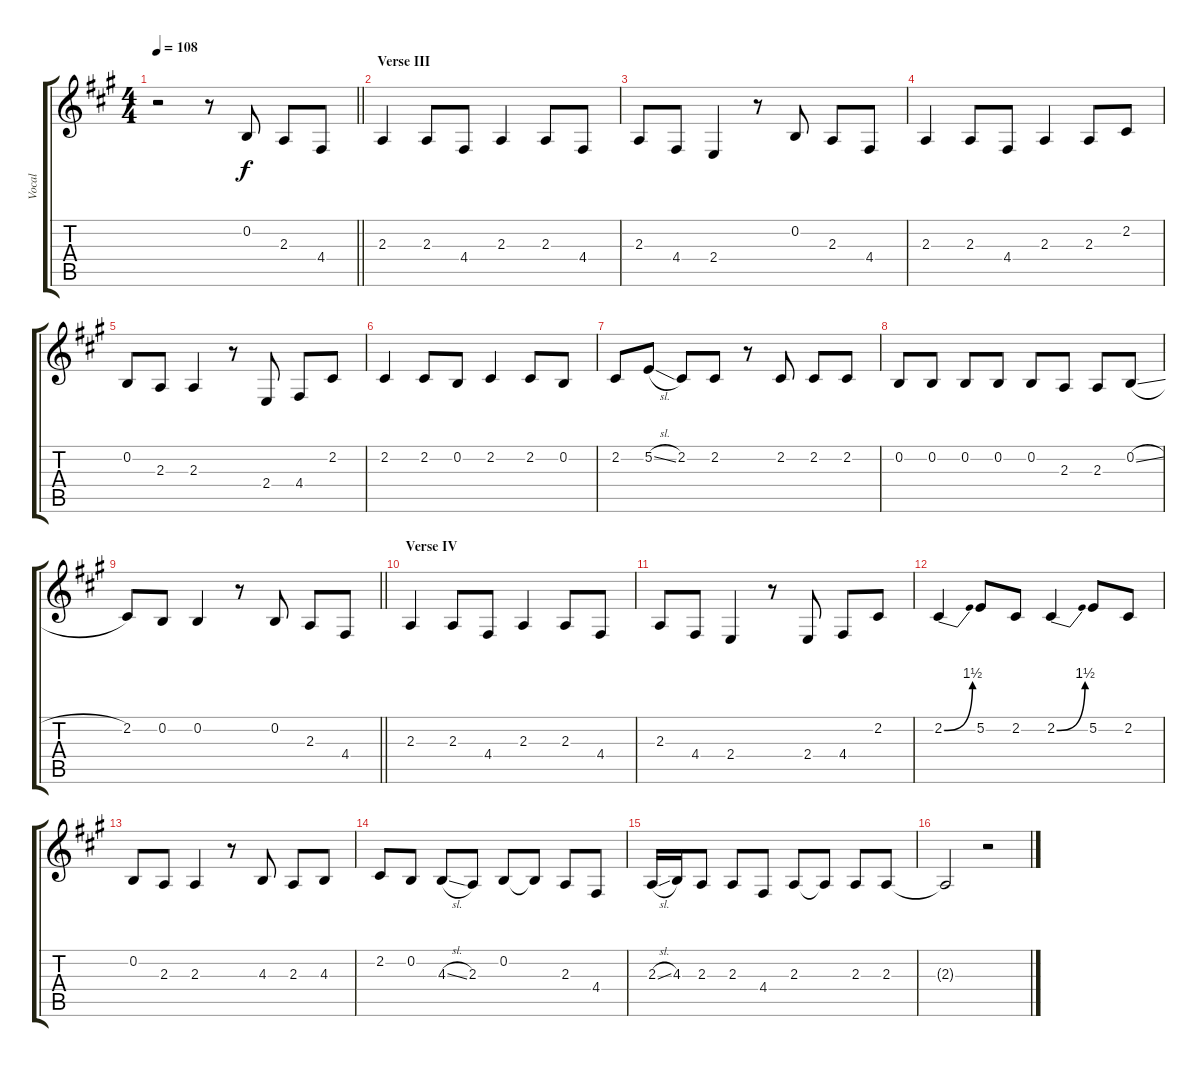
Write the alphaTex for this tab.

\track ("Vocal" "Vocal") {instrument pad1newage}
\staff {score tabs}
\tuning (E4 B3 G3 D3 A2 E2) {hide}
\ts (4 4)
\tempo 108
\clef g2
\barLineRight lightlight
\ks a
r.2{dy f} r.8 0.2.8{lyrics (0 "") lyrics (1 "") lyrics (2 "") lyrics (3 "") lyrics (4 "")} 2.3.8{lyrics (0 "") lyrics (1 "") lyrics (2 "") lyrics (3 "") lyrics (4 "")} 4.4.8{lyrics (0 "") lyrics (1 "") lyrics (2 "") lyrics (3 "") lyrics (4 "")} |
\section ("" "Verse III")
2.3.4{lyrics (0 "") lyrics (1 "") lyrics (2 "") lyrics (3 "") lyrics (4 "")} 2.3.8{lyrics (0 "") lyrics (1 "") lyrics (2 "") lyrics (3 "") lyrics (4 "")} 4.4.8{lyrics (0 "") lyrics (1 "") lyrics (2 "") lyrics (3 "") lyrics (4 "")} 2.3.4{lyrics (0 "") lyrics (1 "") lyrics (2 "") lyrics (3 "") lyrics (4 "")} 2.3.8{lyrics (0 "") lyrics (1 "") lyrics (2 "") lyrics (3 "") lyrics (4 "")} 4.4.8{lyrics (0 "") lyrics (1 "") lyrics (2 "") lyrics (3 "") lyrics (4 "")} |
2.3.8{lyrics (0 "") lyrics (1 "") lyrics (2 "") lyrics (3 "") lyrics (4 "")} 4.4.8{lyrics (0 "") lyrics (1 "") lyrics (2 "") lyrics (3 "") lyrics (4 "")} 2.4.4{lyrics (0 "") lyrics (1 "") lyrics (2 "") lyrics (3 "") lyrics (4 "")} r.8 0.2.8{lyrics (0 "") lyrics (1 "") lyrics (2 "") lyrics (3 "") lyrics (4 "")} 2.3.8{lyrics (0 "") lyrics (1 "") lyrics (2 "") lyrics (3 "") lyrics (4 "")} 4.4.8{lyrics (0 "") lyrics (1 "") lyrics (2 "") lyrics (3 "") lyrics (4 "")} |
2.3.4{lyrics (0 "") lyrics (1 "") lyrics (2 "") lyrics (3 "") lyrics (4 "")} 2.3.8{lyrics (0 "") lyrics (1 "") lyrics (2 "") lyrics (3 "") lyrics (4 "")} 4.4.8{lyrics (0 "") lyrics (1 "") lyrics (2 "") lyrics (3 "") lyrics (4 "")} 2.3.4{lyrics (0 "") lyrics (1 "") lyrics (2 "") lyrics (3 "") lyrics (4 "")} 2.3.8{lyrics (0 "") lyrics (1 "") lyrics (2 "") lyrics (3 "") lyrics (4 "")} 2.2.8{lyrics (0 "") lyrics (1 "") lyrics (2 "") lyrics (3 "") lyrics (4 "")} |
0.2.8{lyrics (0 "") lyrics (1 "") lyrics (2 "") lyrics (3 "") lyrics (4 "")} 2.3.8{lyrics (0 "") lyrics (1 "") lyrics (2 "") lyrics (3 "") lyrics (4 "")} 2.3.4{lyrics (0 "") lyrics (1 "") lyrics (2 "") lyrics (3 "") lyrics (4 "")} r.8 2.4.8{lyrics (0 "") lyrics (1 "") lyrics (2 "") lyrics (3 "") lyrics (4 "")} 4.4.8{lyrics (0 "") lyrics (1 "") lyrics (2 "") lyrics (3 "") lyrics (4 "")} 2.2.8{lyrics (0 "") lyrics (1 "") lyrics (2 "") lyrics (3 "") lyrics (4 "")} |
2.2.4{lyrics (0 "") lyrics (1 "") lyrics (2 "") lyrics (3 "") lyrics (4 "")} 2.2.8{lyrics (0 "") lyrics (1 "") lyrics (2 "") lyrics (3 "") lyrics (4 "")} 0.2.8{lyrics (0 "") lyrics (1 "") lyrics (2 "") lyrics (3 "") lyrics (4 "")} 2.2.4{lyrics (0 "") lyrics (1 "") lyrics (2 "") lyrics (3 "") lyrics (4 "")} 2.2.8{lyrics (0 "") lyrics (1 "") lyrics (2 "") lyrics (3 "") lyrics (4 "")} 0.2.8{lyrics (0 "") lyrics (1 "") lyrics (2 "") lyrics (3 "") lyrics (4 "")} |
2.2.8{lyrics (0 "") lyrics (1 "") lyrics (2 "") lyrics (3 "") lyrics (4 "")} 5.2{sl}.8{lyrics (0 "") lyrics (1 "") lyrics (2 "") lyrics (3 "") lyrics (4 "")} 2.2.8{lyrics (0 "") lyrics (1 "") lyrics (2 "") lyrics (3 "") lyrics (4 "")} 2.2.8{lyrics (0 "") lyrics (1 "") lyrics (2 "") lyrics (3 "") lyrics (4 "")} r.8 2.2.8{lyrics (0 "") lyrics (1 "") lyrics (2 "") lyrics (3 "") lyrics (4 "")} 2.2.8{lyrics (0 "") lyrics (1 "") lyrics (2 "") lyrics (3 "") lyrics (4 "")} 2.2.8{lyrics (0 "") lyrics (1 "") lyrics (2 "") lyrics (3 "") lyrics (4 "")} |
0.2.8{lyrics (0 "") lyrics (1 "") lyrics (2 "") lyrics (3 "") lyrics (4 "")} 0.2.8{lyrics (0 "") lyrics (1 "") lyrics (2 "") lyrics (3 "") lyrics (4 "")} 0.2.8{lyrics (0 "") lyrics (1 "") lyrics (2 "") lyrics (3 "") lyrics (4 "")} 0.2.8{lyrics (0 "") lyrics (1 "") lyrics (2 "") lyrics (3 "") lyrics (4 "")} 0.2.8{lyrics (0 "") lyrics (1 "") lyrics (2 "") lyrics (3 "") lyrics (4 "")} 2.3.8{lyrics (0 "") lyrics (1 "") lyrics (2 "") lyrics (3 "") lyrics (4 "")} 2.3.8{lyrics (0 "") lyrics (1 "") lyrics (2 "") lyrics (3 "") lyrics (4 "")} 0.2{sl}.8{lyrics (0 "") lyrics (1 "") lyrics (2 "") lyrics (3 "") lyrics (4 "")} |
\barLineRight lightlight
2.2.8{lyrics (0 "") lyrics (1 "") lyrics (2 "") lyrics (3 "") lyrics (4 "")} 0.2.8{lyrics (0 "") lyrics (1 "") lyrics (2 "") lyrics (3 "") lyrics (4 "")} 0.2.4{lyrics (0 "") lyrics (1 "") lyrics (2 "") lyrics (3 "") lyrics (4 "")} r.8 0.2.8{lyrics (0 "") lyrics (1 "") lyrics (2 "") lyrics (3 "") lyrics (4 "")} 2.3.8{lyrics (0 "") lyrics (1 "") lyrics (2 "") lyrics (3 "") lyrics (4 "")} 4.4.8{lyrics (0 "") lyrics (1 "") lyrics (2 "") lyrics (3 "") lyrics (4 "")} |
\section ("" "Verse IV")
2.3.4{lyrics (0 "") lyrics (1 "") lyrics (2 "") lyrics (3 "") lyrics (4 "")} 2.3.8{lyrics (0 "") lyrics (1 "") lyrics (2 "") lyrics (3 "") lyrics (4 "")} 4.4.8{lyrics (0 "") lyrics (1 "") lyrics (2 "") lyrics (3 "") lyrics (4 "")} 2.3.4{lyrics (0 "") lyrics (1 "") lyrics (2 "") lyrics (3 "") lyrics (4 "")} 2.3.8{lyrics (0 "") lyrics (1 "") lyrics (2 "") lyrics (3 "") lyrics (4 "")} 4.4.8{lyrics (0 "") lyrics (1 "") lyrics (2 "") lyrics (3 "") lyrics (4 "")} |
2.3.8{lyrics (0 "") lyrics (1 "") lyrics (2 "") lyrics (3 "") lyrics (4 "")} 4.4.8{lyrics (0 "") lyrics (1 "") lyrics (2 "") lyrics (3 "") lyrics (4 "")} 2.4.4{lyrics (0 "") lyrics (1 "") lyrics (2 "") lyrics (3 "") lyrics (4 "")} r.8 2.4.8{lyrics (0 "") lyrics (1 "") lyrics (2 "") lyrics (3 "") lyrics (4 "")} 4.4.8{lyrics (0 "") lyrics (1 "") lyrics (2 "") lyrics (3 "") lyrics (4 "")} 2.2.8{lyrics (0 "") lyrics (1 "") lyrics (2 "") lyrics (3 "") lyrics (4 "")} |
2.2{be (bend 0 0 60 6)}.4{lyrics (0 "") lyrics (1 "") lyrics (2 "") lyrics (3 "") lyrics (4 "")} 5.2.8{lyrics (0 "") lyrics (1 "") lyrics (2 "") lyrics (3 "") lyrics (4 "")} 2.2.8{lyrics (0 "") lyrics (1 "") lyrics (2 "") lyrics (3 "") lyrics (4 "")} 2.2{be (bend 0 0 60 6)}.4{lyrics (0 "") lyrics (1 "") lyrics (2 "") lyrics (3 "") lyrics (4 "")} 5.2.8{lyrics (0 "") lyrics (1 "") lyrics (2 "") lyrics (3 "") lyrics (4 "")} 2.2.8{lyrics (0 "") lyrics (1 "") lyrics (2 "") lyrics (3 "") lyrics (4 "")} |
0.2.8{lyrics (0 "") lyrics (1 "") lyrics (2 "") lyrics (3 "") lyrics (4 "")} 2.3.8{lyrics (0 "") lyrics (1 "") lyrics (2 "") lyrics (3 "") lyrics (4 "")} 2.3.4{lyrics (0 "") lyrics (1 "") lyrics (2 "") lyrics (3 "") lyrics (4 "")} r.8 4.3.8{lyrics (0 "") lyrics (1 "") lyrics (2 "") lyrics (3 "") lyrics (4 "")} 2.3.8{lyrics (0 "") lyrics (1 "") lyrics (2 "") lyrics (3 "") lyrics (4 "")} 4.3.8{lyrics (0 "") lyrics (1 "") lyrics (2 "") lyrics (3 "") lyrics (4 "")} |
2.2.8{lyrics (0 "") lyrics (1 "") lyrics (2 "") lyrics (3 "") lyrics (4 "")} 0.2.8{lyrics (0 "") lyrics (1 "") lyrics (2 "") lyrics (3 "") lyrics (4 "")} 4.3{sl}.8{lyrics (0 "") lyrics (1 "") lyrics (2 "") lyrics (3 "") lyrics (4 "")} 2.3.8{lyrics (0 "") lyrics (1 "") lyrics (2 "") lyrics (3 "") lyrics (4 "")} 0.2.8{lyrics (0 "") lyrics (1 "") lyrics (2 "") lyrics (3 "") lyrics (4 "")} 0.2{t}.8{lyrics (0 "") lyrics (1 "") lyrics (2 "") lyrics (3 "") lyrics (4 "")} 2.3.8{lyrics (0 "") lyrics (1 "") lyrics (2 "") lyrics (3 "") lyrics (4 "")} 4.4.8{lyrics (0 "") lyrics (1 "") lyrics (2 "") lyrics (3 "") lyrics (4 "")} |
2.3{sl}.16{lyrics (0 "") lyrics (1 "") lyrics (2 "") lyrics (3 "") lyrics (4 "")} 4.3.16{lyrics (0 "") lyrics (1 "") lyrics (2 "") lyrics (3 "") lyrics (4 "")} 2.3.8{lyrics (0 "") lyrics (1 "") lyrics (2 "") lyrics (3 "") lyrics (4 "")} 2.3.8{lyrics (0 "") lyrics (1 "") lyrics (2 "") lyrics (3 "") lyrics (4 "")} 4.4.8{lyrics (0 "") lyrics (1 "") lyrics (2 "") lyrics (3 "") lyrics (4 "")} 2.3.8{lyrics (0 "") lyrics (1 "") lyrics (2 "") lyrics (3 "") lyrics (4 "")} 2.3{t}.8{lyrics (0 "") lyrics (1 "") lyrics (2 "") lyrics (3 "") lyrics (4 "")} 2.3.8{lyrics (0 "") lyrics (1 "") lyrics (2 "") lyrics (3 "") lyrics (4 "")} 2.3.8{lyrics (0 "") lyrics (1 "") lyrics (2 "") lyrics (3 "") lyrics (4 "")} |
2.3{t}.2{lyrics (0 "") lyrics (1 "") lyrics (2 "") lyrics (3 "") lyrics (4 "")} r.2
